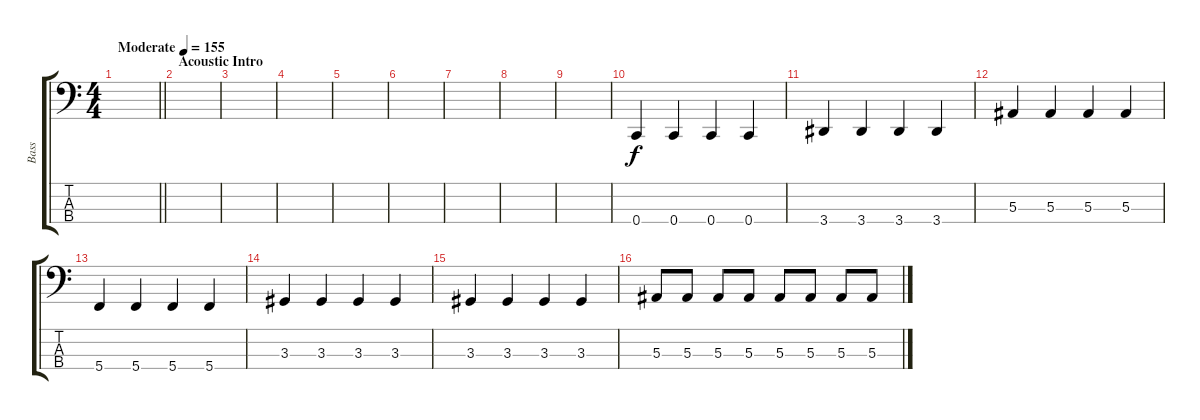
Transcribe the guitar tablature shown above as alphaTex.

\track ("Bass" "Bass") {instrument electricbasspick}
\staff {score tabs}
\tuning (Eb2 Bb1 F1 C1) {hide}
\ts (4 4)
\tempo (155 "Moderate")
\clef f4
\barLineRight lightlight
\ks c
|
\section ("" "Acoustic Intro")
|
|
|
|
|
|
|
|
0.4.4 0.4.4 0.4.4 0.4.4 |
3.4.4 3.4.4 3.4.4 3.4.4 |
5.3.4 5.3.4 5.3.4 5.3.4 |
5.4.4 5.4.4 5.4.4 5.4.4 |
3.3.4 3.3.4 3.3.4 3.3.4 |
3.3.4 3.3.4 3.3.4 3.3.4 |
5.3.8 5.3.8 5.3.8 5.3.8 5.3.8 5.3.8 5.3.8 5.3.8
